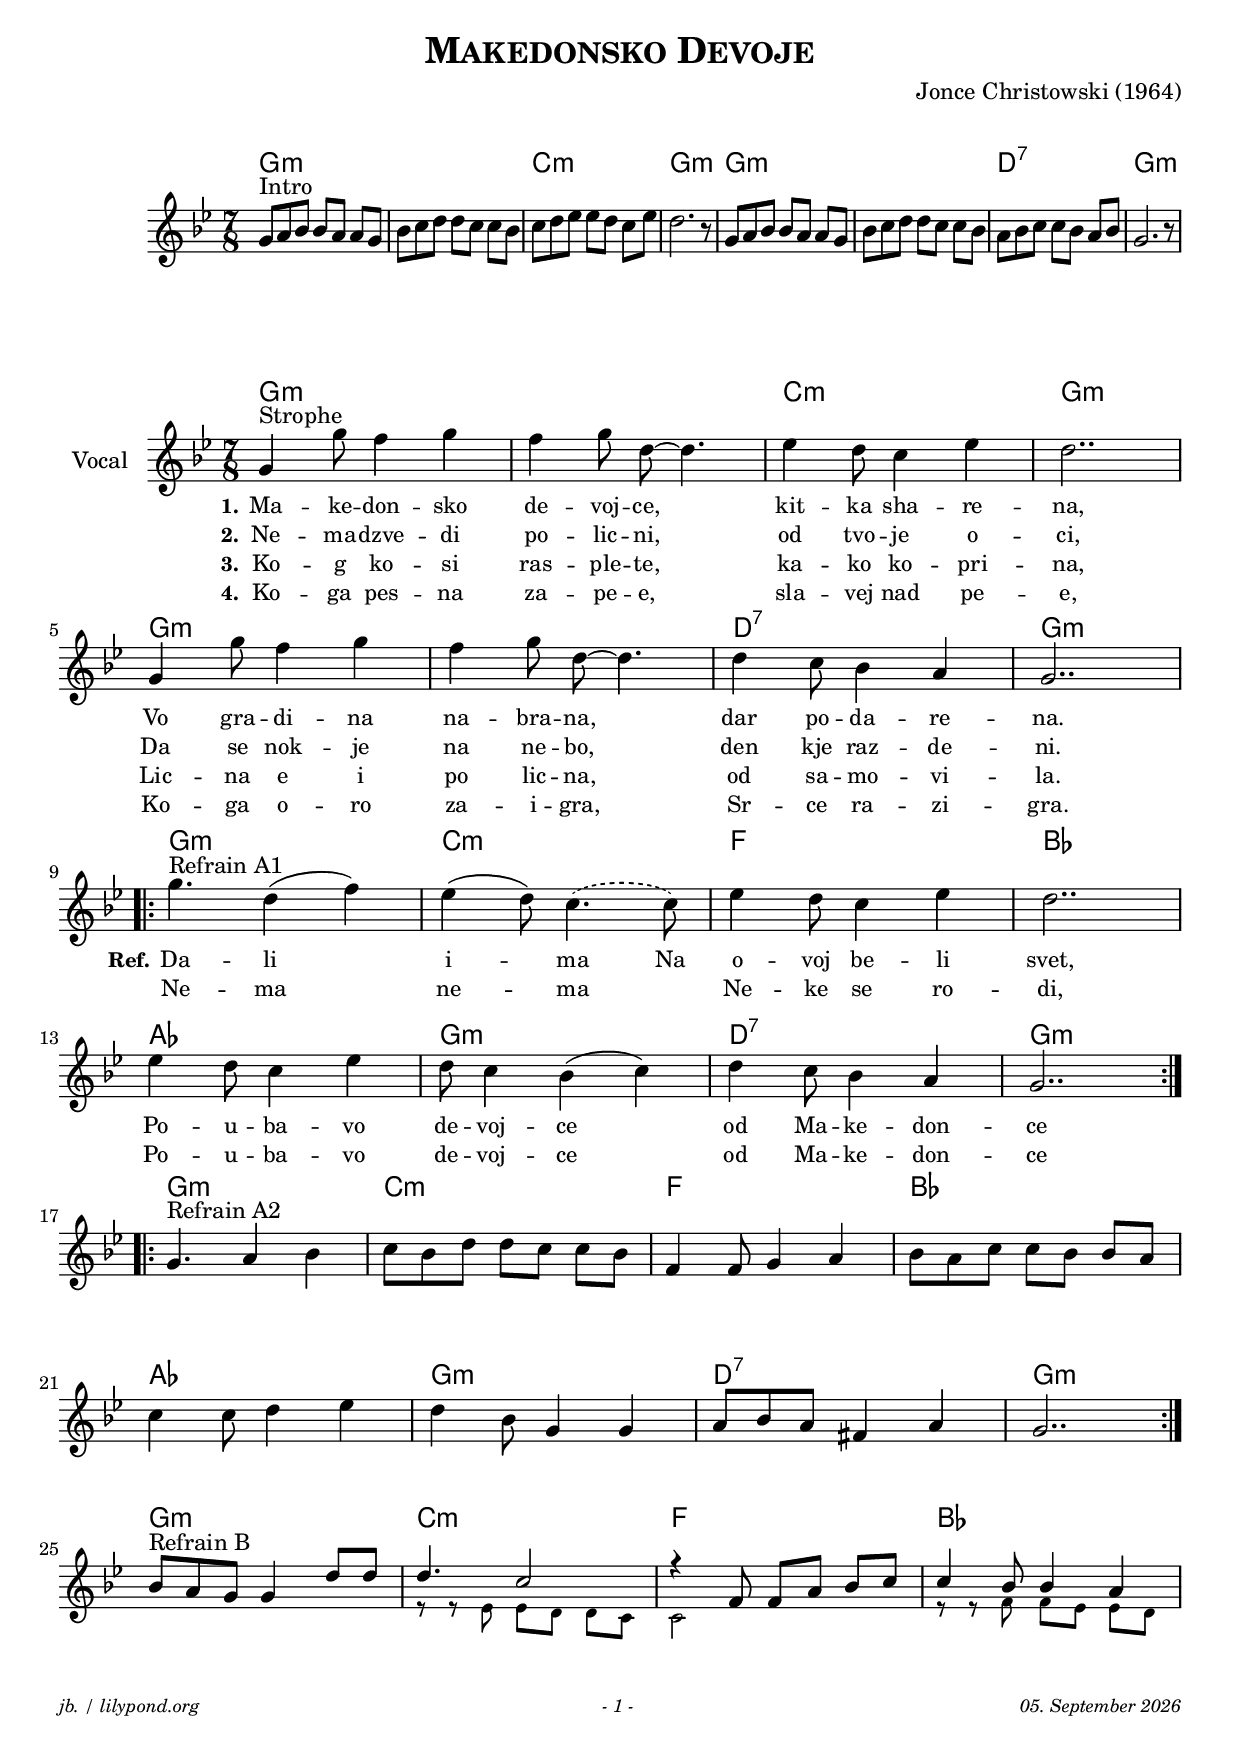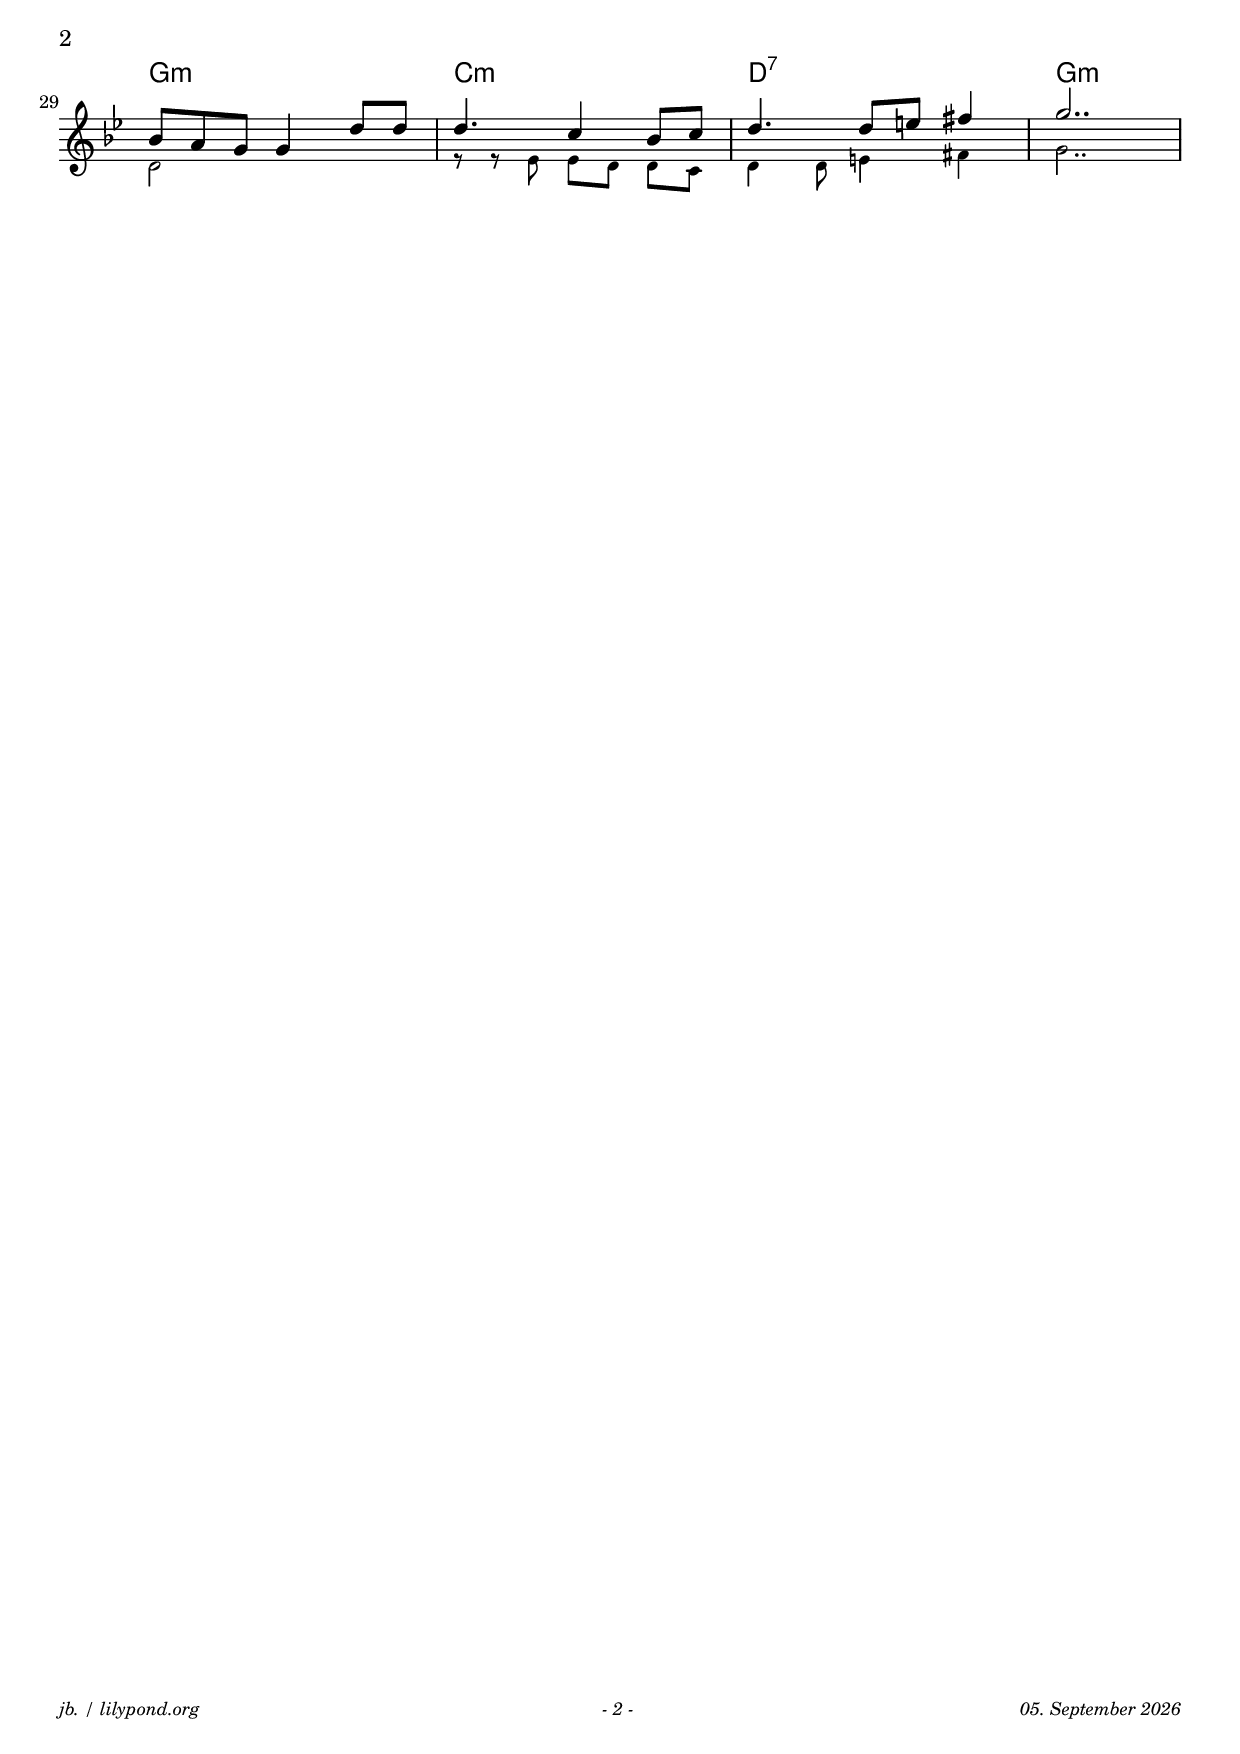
% tepmlate for a three parts Staff with lyrices and a repeat in it
\version "2.20.0"

\version "2.20.0"

version_date = "11.2024"
piecename_footerline = "Makedonsko"

\header {
  title = \markup \caps  {"Makedonsko Devoje"}
  composer = "Jonce Christowski (1964)"
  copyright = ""
  arranger = " "
  }


\include "../_common/footers.ily"
\footer_common_with_pagenum 


\markup \vspace #0 % space between header and score

% -- music and text ------------------------------------------------
\version "2.20.0"

global = {
  \key g \minor
  \time 7/8
  \set Timing.baseMoment = #(ly:make-moment 1/8)
  \set Timing.beatStructure = 3,2,2

}


intro = \fixed c' { 
  g8^"Intro" 
     a bes bes a a g | bes c' d' d' c' c' bes | c' d' es' es' d' c' es' | d'2. r8 
  g8 a bes bes a a g | bes c' d' d' c' c' bes | a bes c' c' bes a bes | g2. r8 \break
}

intro_chords = \chordmode {
  g2..:m s2.. c2..:m  g2..:m
  g2..:m s2.. d2..:7  g2..:m
}

stanza_voice = \fixed c' { 
  g4^"Strophe" g'8 f'4 g' f' g'8 d'8~4. es'4 d'8 c'4 es'4 d'2.. \break
  g4 g'8 f'4 g' f' g'8 d'8~4. d'4 c'8 bes4 a4 g2.. \break
}

stanza_chords = \chordmode {
  g2..:m s2.. c2..:m  g2..:m
  g2..:m s2.. d2..:7  g2..:m
}


ref_a_one_voice = \fixed c' { 
  \repeat volta 2 { g'4.^"Refrain A1" d'4 (f'4) es'4 (d'8) \once  \slurDashed c'4. (c'8) 
  es'4 d'8 c'4 es'4 d'2.. \break
  es'4 d'8 c'4 es'4 d'8 c'4 bes4 (c'4) 
  d'4 c'8 bes4 a g2..}
}

ref_a_one_chords = \chordmode {
  \repeat volta 2 {g2..:m c2..:m f2..  bes2..
  as2.. g2..:m d2..:7  g2..:m}
}

ref_a_two_voice =  \fixed c' {
  \repeat volta 2 { 
  g4.^"Refrain A2" a4 bes | c'8 bes d' d' c' c' bes | 
  \once  \slurDashed f4 8 g4 a bes8 a c' c' bes bes a \break
  c'4 8 d'4 es'4 
  d'4 bes8 g4 4 a8 bes a fis4 a | g2..}
}

ref_a_two_chords = \chordmode {
  g2..:m c2..:m f2..  bes2..
  as2.. g2..:m d2..:7  g2..:m 
}

ref_b_voice = \fixed c' { 
  bes8^"Refrain B" a8 g8 g4 d'8 d'8 d'4. c'2 
  r4 f8 f  a bes c' c'4 bes8 bes 4 a4  \break
  bes8 a8 g8 g4 d'8 d'8 d'4. c'4  bes8 c'
  d'4. d'8 e'8 fis'4 g'2..
}

ref_b_voice_second = \fixed c { 
  s2.. r8 r8 es'8 8 d' d' c' c'2 s4. r8 r8 f' f' es' es' d' 
  d'2 s4. r8 r8 es'8 8 d' d' c' d'4 8 e'4 fis'4 g'2.. 
  
}

ref_b_chords = \chordmode {
  g2..:m c2..:m f2..  bes2..
  g2..:m c2..:m d2..:7  g2..:m
  
}



\version "2.20.0"

stanza_one = \lyricmode 
  {\set fontSize = #-1 
   \set stanza = "1." 
   Ma4 -- ke8 -- don4 -- sko de -- voj8 -- ce,2  
   kit4 -- ka8 sha4 -- re4 -- na,2.. 
   Vo4 gra8 -- di4 -- na4 na4 -- bra8 -- na,2
   dar4 po8 -- da4 -- re -- na.2.. 
   \set stanza = "Ref." 
   Da4. -- li2 i4. -- ma4. Na8 o4 -- voj8 be4 -- li4 svet,2.. 
   Po4 -- u8 -- ba4 -- vo4 de8 -- voj4 -- ce2 od4 Ma8 -- ke4 -- don4 -- ce2..
  }

stanza_two = \lyricmode 
  {\set fontSize = #-1 
   \set stanza = "2." 
   Ne4 -- ma8 -- dzve4 -- di po -- lic8 -- ni,2  
   od4 tvo8 -- je4  o4 -- ci,2.. 
   Da4 se8 nok4 -- je4 na4 ne8 -- bo,2
   den4 kje8 raz4 -- de -- ni.2.. 
   %\set stanza = "Ref." 
   Ne4. -- ma2 ne4. -- ma2 Ne4 -- ke8 se4 ro4 -- di,2.. 
   Po4 -- u8 -- ba4 -- vo4 de8 -- voj4 -- ce2 od4 Ma8 -- ke4 -- don4 -- ce2..
  }
  
stanza_three = \lyricmode 
  {\set fontSize = #-1 
   \set stanza = "3." 
   Ko4 -- g8   ko4 -- si ras -- ple8 -- te,2  
   ka4 -- ko8 ko4 -- pri4 -- na,2.. 
   Lic4 -- na8 e4  i4 po4 lic8 -- na,2
   od4 sa8 -- mo4 -- vi -- la.2.. 
  }
stanza_four = \lyricmode 
  {\set fontSize = #-1 
   \set stanza = "4." 
   Ko4 -- ga8 pes4 -- na za -- pe8 -- e,2  
   sla4 -- vej8 nad4  pe4 -- e,2.. 
   Ko4 -- ga8 o4 -- ro4 za4 -- i8 -- gra,2
   Sr4 -- ce8 ra4 -- zi -- gra.2.. 
  }


% %\paper { annotate-spacing = ##t }

% -- container ---------------------------------------------
\score {
    <<
     \new ChordNames {
       \intro_chords
     }

   \new Staff
    {
     \new Voice = "lead" { 
     \oneVoice {\global 
                \intro                
     }
    }}
  >>   
  \layout { }
  \midi {  \tempo 4=140 }
 } 
\score {
  <<
  \new ChordNames {
    \stanza_chords
    \ref_a_one_chords
    \ref_a_two_chords
    \ref_b_chords
  }
  \new Staff \with {
      midiInstrument = "acoustic guitar (nylon)"
      instrumentName = "Vocal" }
    {
     \new Voice = "lead" { 
     \oneVoice {\global 
                \stanza_voice
                \ref_a_one_voice \break
                \ref_a_two_voice \break
                
     }  % stanza with one single voice
     
         << 
              \new Voice  = "refr_first" {
                  \voiceOne \ref_b_voice }  % refrain, 2 voices
              \new Voice = "refr_second" {
                  \voiceTwo \magnifyMusic #0.8 
                  \ref_b_voice_second}  % second voice smaller notes
         >> 
    }
    }
   
  \new Lyrics 
    \stanza_one
  \new Lyrics 
    \stanza_two
  \new Lyrics 
    \stanza_three
  \new Lyrics 
    \stanza_four
  
  >>
  \layout { }
  \midi { \tempo 4=140 }
}